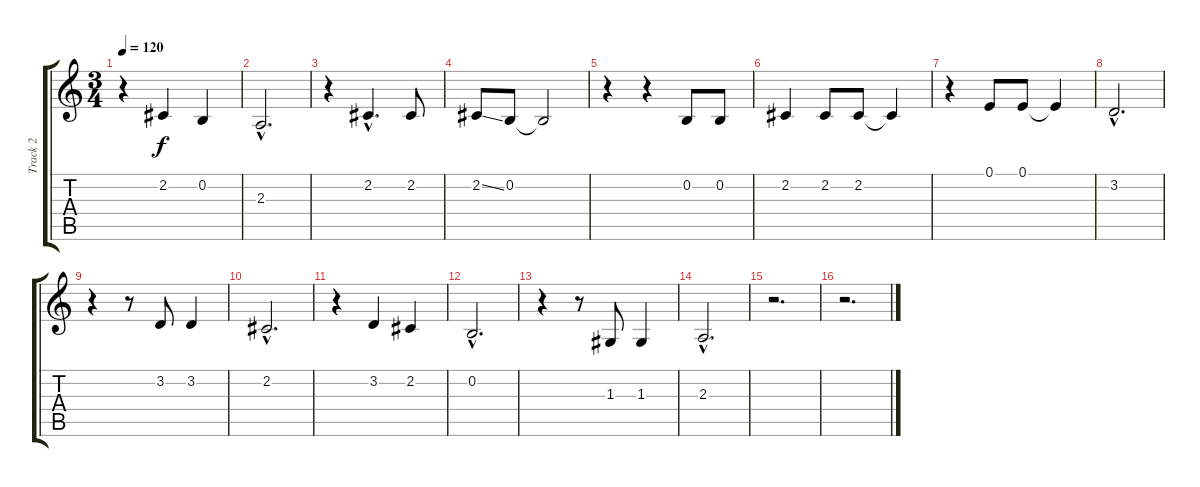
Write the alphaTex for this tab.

\track ("Track 2" "Track 2") {instrument fx5brightness}
\staff {score tabs}
\tuning (E4 B3 G3 D3 A2 E2) {hide}
\ts (3 4)
\tempo 120
\clef g2
\ks c
r.4{dy f instrument fx5brightness} 2.2.4 0.2.4 |
2.3{hac}.2{d} |
r.4 2.2{hac}.4{d} 2.2.8 |
2.2{ss}.8 0.2.8 0.2{t}.2 |
r.4 r.4 0.2.8 0.2.8 |
2.2.4 2.2.8 2.2.8 2.2{t}.4 |
r.4 0.1.8 0.1.8 0.1{t}.4 |
3.2{hac}.2{d} |
r.4 r.8 3.2.8 3.2.4 |
2.2{hac}.2{d} |
r.4 3.2.4 2.2.4 |
0.2{hac}.2{d} |
r.4 r.8 1.3.8 1.3.4 |
2.3{hac}.2{d} |
r.2{d} |
r.2{d}
